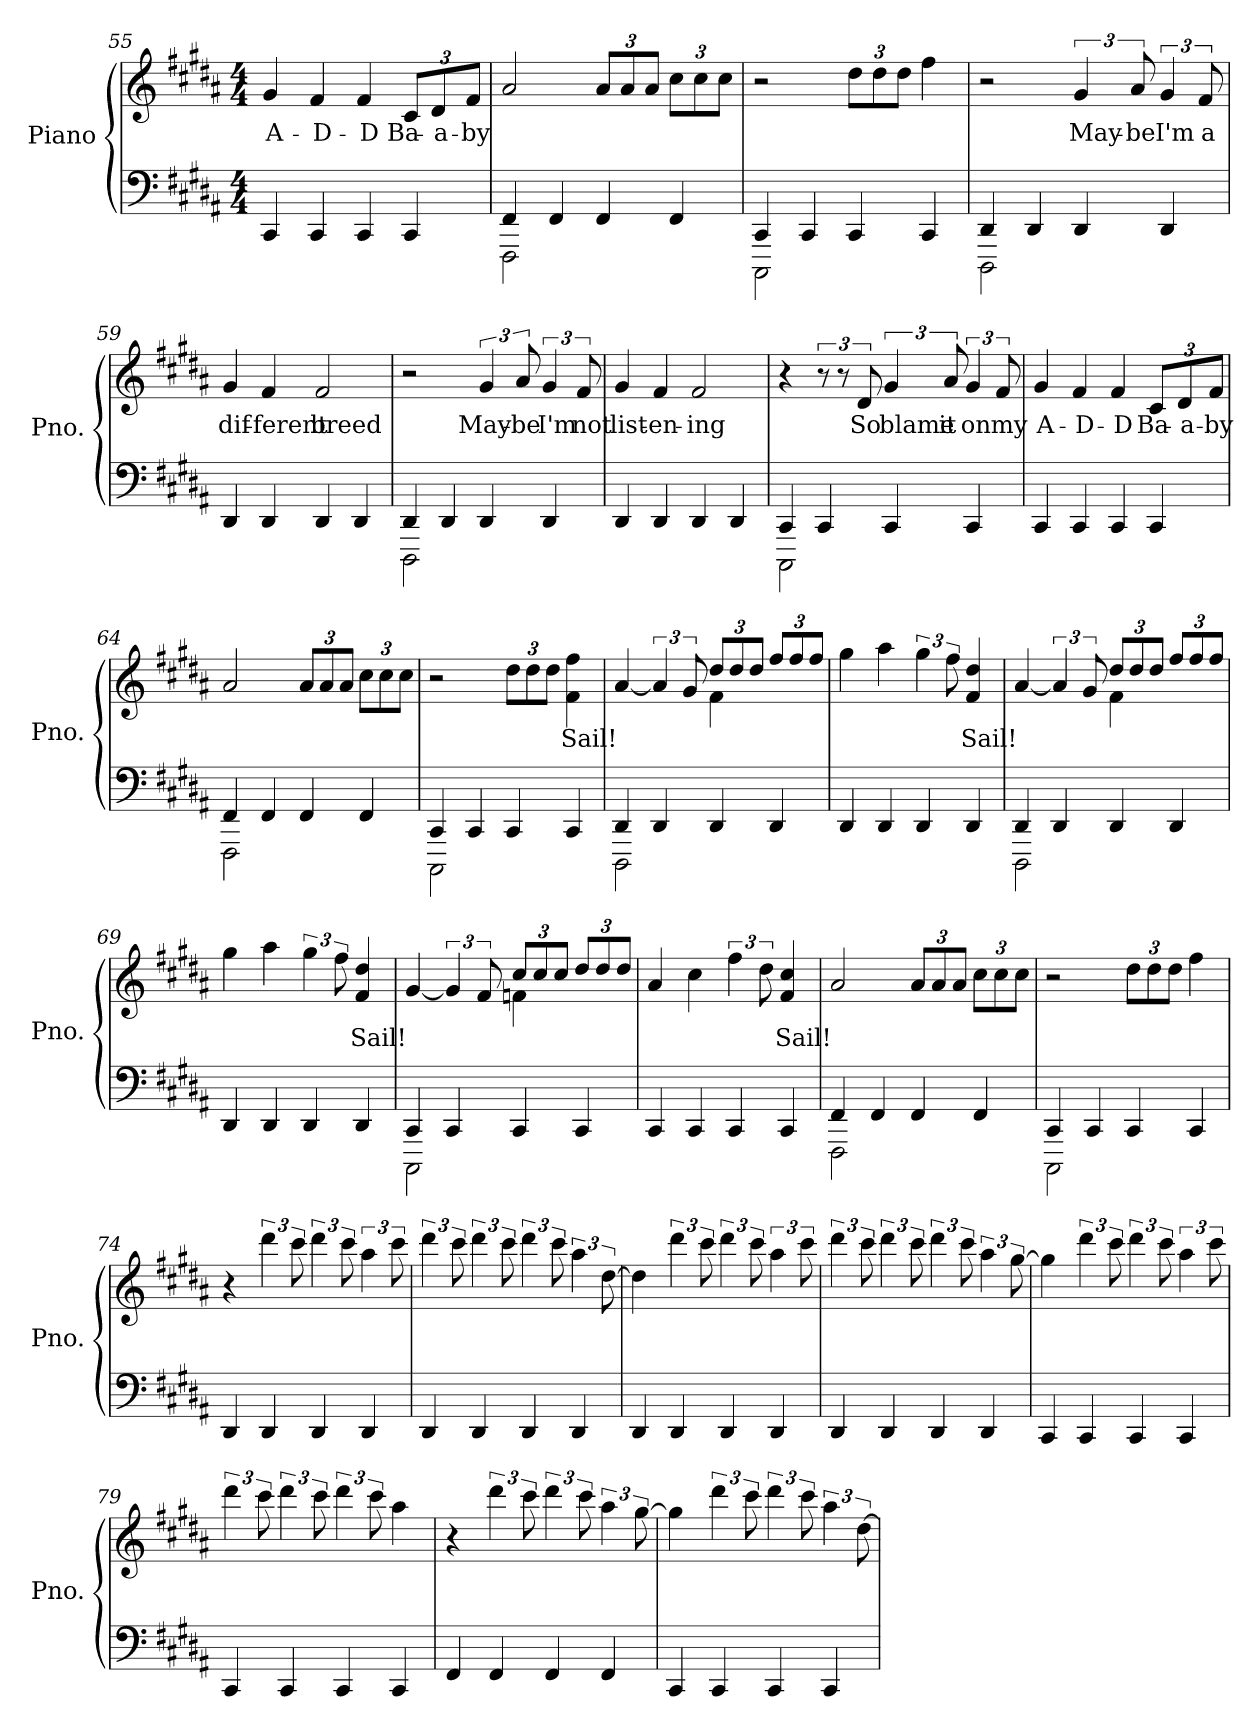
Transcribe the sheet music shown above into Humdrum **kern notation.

**kern	**kern	**text
*part1	*part1	*part1
*staff2	*staff1	*staff1
*I"Piano	*	*
*I'Pno.	*	*
*clefF4	*clefG2	*
*k[f#c#g#d#a#]	*k[f#c#g#d#a#]	*
*M4/4	*M4/4	*
=55	=55	=55
!	!	!LO:LY:b
4CC#/	4g#/	A-
!	!	!LO:LY:b
4CC#/	4f#/	-D-
!	!	!LO:LY:b
4CC#/	4f#/	-D
*	*Xbrackettup	*
!	!	!LO:LY:b
4CC#/	12c#/L	Ba-
!	!	!LO:LY:b
.	12d#/	-a-
!	!	!LO:LY:b
.	12f#/J	-by
=56	=56	=56
*^	*	*
4FF#/	2FFF#\	2a#/	.
4FF#/	.	.	.
4FF#/	2ryy	12a#/L	.
.	.	12a#/	.
.	.	12a#/J	.
4FF#/	.	12cc#\L	.
.	.	12cc#\	.
.	.	12cc#\J	.
=57	=57	=57	=57
4CC#/	2CCC#\	2r	.
4CC#/	.	.	.
4CC#/	2ryy	12dd#\L	.
.	.	12dd#\	.
.	.	12dd#\J	.
4CC#/	.	4ff#\	.
=58	=58	=58	=58
4DD#/	2DDD#\	2r	.
4DD#/	.	.	.
*	*	*brackettup	*
!	!	!	!LO:LY:b
4DD#/	2ryy	6g#/	May-
!	!	!	!LO:LY:b
.	.	12a#/	-be
!	!	!	!LO:LY:b
4DD#/	.	6g#/	I'm
!	!	!	!LO:LY:b
.	.	12f#/	a
*v	*v	*	*
!!LO:PB:g=z
=59	=59	=59
!	!	!LO:LY:b
4DD#/	4g#/	dif-
!	!	!LO:LY:b
4DD#/	4f#/	-ferent
!	!	!LO:LY:b
4DD#/	2f#/	breed
4DD#/	.	.
=60	=60	=60
*^	*	*
4DD#/	2DDD#\	2r	.
4DD#/	.	.	.
!	!	!	!LO:LY:b
4DD#/	2ryy	6g#/	May-
!	!	!	!LO:LY:b
.	.	12a#/	-be
!	!	!	!LO:LY:b
4DD#/	.	6g#/	I'm
!	!	!	!LO:LY:b
.	.	12f#/	not
*v	*v	*	*
=61	=61	=61
!	!	!LO:LY:b
4DD#/	4g#/	list-
!	!	!LO:LY:b
4DD#/	4f#/	-en-
!	!	!LO:LY:b
4DD#/	2f#/	-ing
4DD#/	.	.
=62	=62	=62
*^	*	*
4CC#/	2CCC#\	4r	.
4CC#/	.	12r	.
.	.	12r	.
!	!	!	!LO:LY:b
.	.	12d#/	So
!	!	!	!LO:LY:b
4CC#/	2ryy	6g#/	blame
!	!	!	!LO:LY:b
.	.	12a#/	it
!	!	!	!LO:LY:b
4CC#/	.	6g#/	on
!	!	!	!LO:LY:b
.	.	12f#/	my
*v	*v	*	*
=63	=63	=63
!	!	!LO:LY:b
4CC#/	4g#/	A-
!	!	!LO:LY:b
4CC#/	4f#/	-D-
!	!	!LO:LY:b
4CC#/	4f#/	-D
*	*Xbrackettup	*
!	!	!LO:LY:b
4CC#/	12c#/L	Ba-
!	!	!LO:LY:b
.	12d#/	-a-
!	!	!LO:LY:b
.	12f#/J	-by
!!LO:LB:g=z
=64	=64	=64
*^	*	*
4FF#/	2FFF#\	2a#/	.
4FF#/	.	.	.
4FF#/	2ryy	12a#/L	.
.	.	12a#/	.
.	.	12a#/J	.
4FF#/	.	12cc#\L	.
.	.	12cc#\	.
.	.	12cc#\J	.
=65	=65	=65	=65
4CC#/	2CCC#\	2r	.
4CC#/	.	.	.
4CC#/	2ryy	12dd#\L	.
.	.	12dd#\	.
.	.	12dd#\J	.
!	!	!	!LO:LY:b
4CC#/	.	4f#\ 4ff#\	Sail!
=66	=66	=66	=66
*	*	*^	*
4DD#/	2DDD#\	[4a#/	2ryy	.
*	*	*brackettup	*	*
4DD#/	.	6a#/]	.	.
.	.	12g#/	.	.
*	*	*Xbrackettup	*	*
4DD#/	2ryy	12dd#/L	4f#\	.
.	.	12dd#/	.	.
.	.	12dd#/J	.	.
4DD#/	.	12ff#/L	4ryy	.
.	.	12ff#/	.	.
.	.	12ff#/J	.	.
*v	*v	*	*	*
*	*v	*v	*
=67	=67	=67
4DD#/	4gg#\	.
4DD#/	4aa#\	.
*	*brackettup	*
4DD#/	6gg#\	.
.	12ff#\	.
!	!	!LO:LY:b
4DD#/	4f#/ 4dd#/	Sail!
=68	=68	=68
*^	*^	*
4DD#/	2DDD#\	[4a#/	2ryy	.
4DD#/	.	6a#/]	.	.
.	.	12g#/	.	.
*	*	*Xbrackettup	*	*
4DD#/	2ryy	12dd#/L	4f#\	.
.	.	12dd#/	.	.
.	.	12dd#/J	.	.
4DD#/	.	12ff#/L	4ryy	.
.	.	12ff#/	.	.
.	.	12ff#/J	.	.
*v	*v	*	*	*
*	*v	*v	*
=69	=69	=69
4DD#/	4gg#\	.
4DD#/	4aa#\	.
*	*brackettup	*
4DD#/	6gg#\	.
.	12ff#\	.
!	!	!LO:LY:b
4DD#/	4f#/ 4dd#/	Sail!
!!LO:LB:g=z
=70	=70	=70
*^	*^	*
4CC#/	2CCC#\	[4g#/	2ryy	.
4CC#/	.	6g#/]	.	.
.	.	12f#/	.	.
*	*	*Xbrackettup	*	*
4CC#/	2ryy	12cc#/L	4fn\	.
.	.	12cc#/	.	.
.	.	12cc#/J	.	.
4CC#/	.	12dd#/L	4ryy	.
.	.	12dd#/	.	.
.	.	12dd#/J	.	.
*v	*v	*	*	*
*	*v	*v	*
=71	=71	=71
4CC#/	4a#/	.
4CC#/	4cc#\	.
*	*brackettup	*
4CC#/	6ff#\	.
.	12dd#\	.
!	!	!LO:LY:b
4CC#/	4f#/ 4cc#/	Sail!
=72	=72	=72
*^	*	*
4FF#/	2FFF#\	2a#/	.
4FF#/	.	.	.
*	*	*Xbrackettup	*
4FF#/	2ryy	12a#/L	.
.	.	12a#/	.
.	.	12a#/J	.
4FF#/	.	12cc#\L	.
.	.	12cc#\	.
.	.	12cc#\J	.
=73	=73	=73	=73
4CC#/	2CCC#\	2r	.
4CC#/	.	.	.
4CC#/	2ryy	12dd#\L	.
.	.	12dd#\	.
.	.	12dd#\J	.
4CC#/	.	4ff#\	.
*v	*v	*	*
=74	=74	=74
4DD#/	4r	.
*	*brackettup	*
4DD#/	6ddd#\	.
.	12ccc#\	.
4DD#/	6ddd#\	.
.	12ccc#\	.
4DD#/	6aa#\	.
.	12ccc#\	.
!!LO:LB:g=z
=75	=75	=75
4DD#/	6ddd#\	.
.	12ccc#\	.
4DD#/	6ddd#\	.
.	12ccc#\	.
4DD#/	6ddd#\	.
.	12ccc#\	.
4DD#/	6aa#\	.
.	[12dd#\	.
=76	=76	=76
4DD#/	4dd#\]	.
4DD#/	6ddd#\	.
.	12ccc#\	.
4DD#/	6ddd#\	.
.	12ccc#\	.
4DD#/	6aa#\	.
.	12ccc#\	.
=77	=77	=77
4DD#/	6ddd#\	.
.	12ccc#\	.
4DD#/	6ddd#\	.
.	12ccc#\	.
4DD#/	6ddd#\	.
.	12ccc#\	.
4DD#/	6aa#\	.
.	[12gg#\	.
=78	=78	=78
4CC#/	4gg#\]	.
4CC#/	6ddd#\	.
.	12ccc#\	.
4CC#/	6ddd#\	.
.	12ccc#\	.
4CC#/	6aa#\	.
.	12ccc#\	.
=79	=79	=79
4CC#/	6ddd#\	.
.	12ccc#\	.
4CC#/	6ddd#\	.
.	12ccc#\	.
4CC#/	6ddd#\	.
.	12ccc#\	.
4CC#/	4aa#\	.
!!LO:LB:g=z
=80	=80	=80
4FF#/	4r	.
4FF#/	6ddd#\	.
.	12ccc#\	.
4FF#/	6ddd#\	.
.	12ccc#\	.
4FF#/	6aa#\	.
.	[12gg#\	.
=81	=81	=81
4CC#/	4gg#\]	.
4CC#/	6ddd#\	.
.	12ccc#\	.
4CC#/	6ddd#\	.
.	12ccc#\	.
4CC#/	6aa#\	.
.	[12dd#\	.
=	=	=
*-	*-	*-
